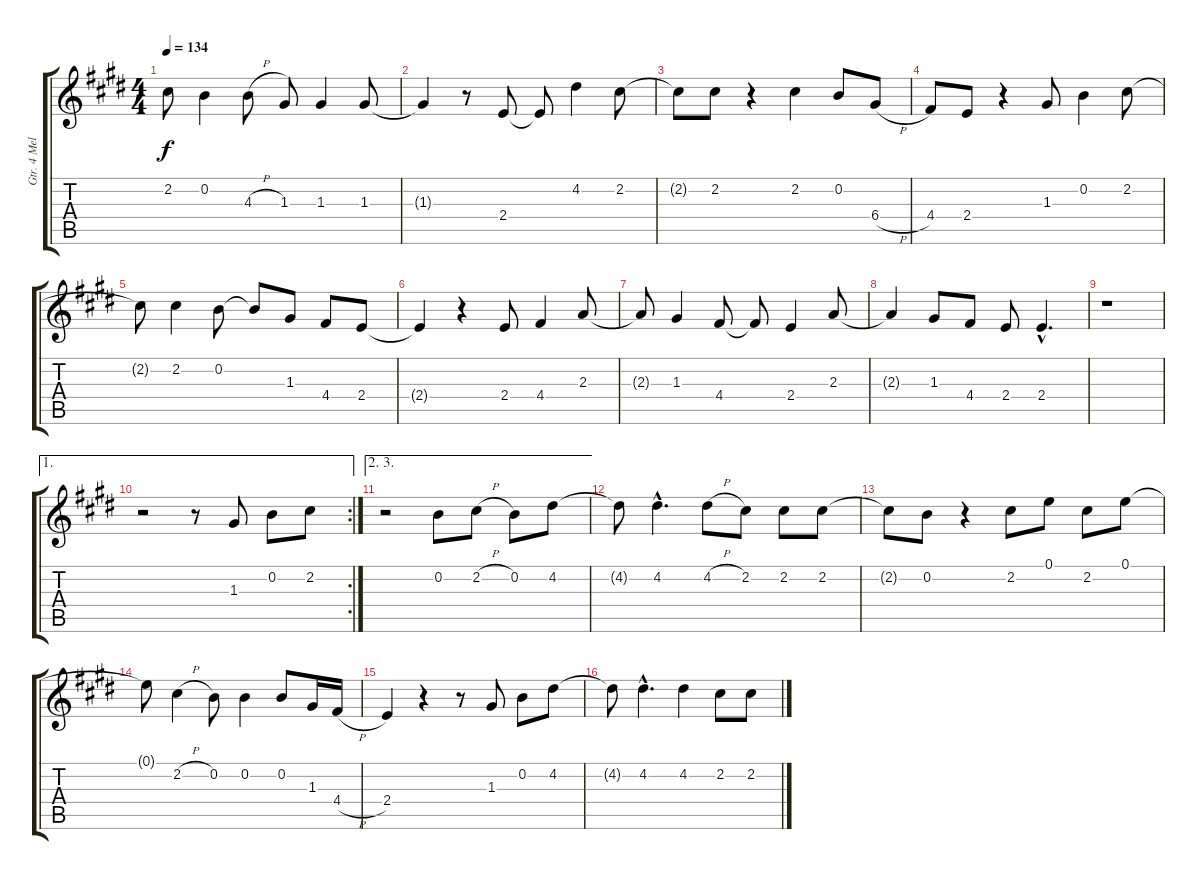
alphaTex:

\track ("Gtr. 4 Melody" "Gtr. 4 Mel") {instrument acousticguitarnylon}
\staff {score tabs}
\tuning (E4 B3 G3 D3 A2 E2) {hide}
\ts (4 4)
\tempo 134
\clef g2
\ks c#minor
2.2{t}.8{dy f} 0.2.4 4.3{h}.8 1.3.8 1.3.4 1.3.8 |
1.3{t}.4 r.8 2.4.8 2.4{t}.8 4.2.4 2.2.8 |
2.2{t}.8 2.2.8 r.4 2.2.4 0.2.8 6.4{h}.8 |
4.4.8 2.4.8 r.4 1.3.8 0.2.4 2.2.8 |
2.2{t}.8 2.2.4 0.2.8 0.2{t}.8 1.3.8 4.4.8 2.4.8 |
2.4{t}.4 r.4 2.4.8 4.4.4 2.3.8 |
2.3{t}.8 1.3.4 4.4.8 4.4{t}.8 2.4.4 2.3.8 |
2.3{t}.4 1.3.8 4.4.8 2.4.8 2.4{hac}.4{d} |
r.1 |
\ae 1
\rc 2
r.2 r.8 1.3.8 0.2.8 2.2.8 |
\ae (2 3)
r.2 0.2.8 2.2{h}.8 0.2.8 4.2.8 |
4.2{t}.8 4.2{hac}.4{d} 4.2{h}.8 2.2.8 2.2.8 2.2.8 |
2.2{t}.8 0.2.8 r.4 2.2.8 0.1.8 2.2.8 0.1.8 |
0.1{t}.8 2.2{h}.4 0.2.8 0.2.4 0.2.8 1.3.16 4.4{h}.16 |
2.4.4 r.4 r.8 1.3.8 0.2.8 4.2.8 |
4.2{t}.8 4.2{hac}.4{d} 4.2.4 2.2.8 2.2.8
